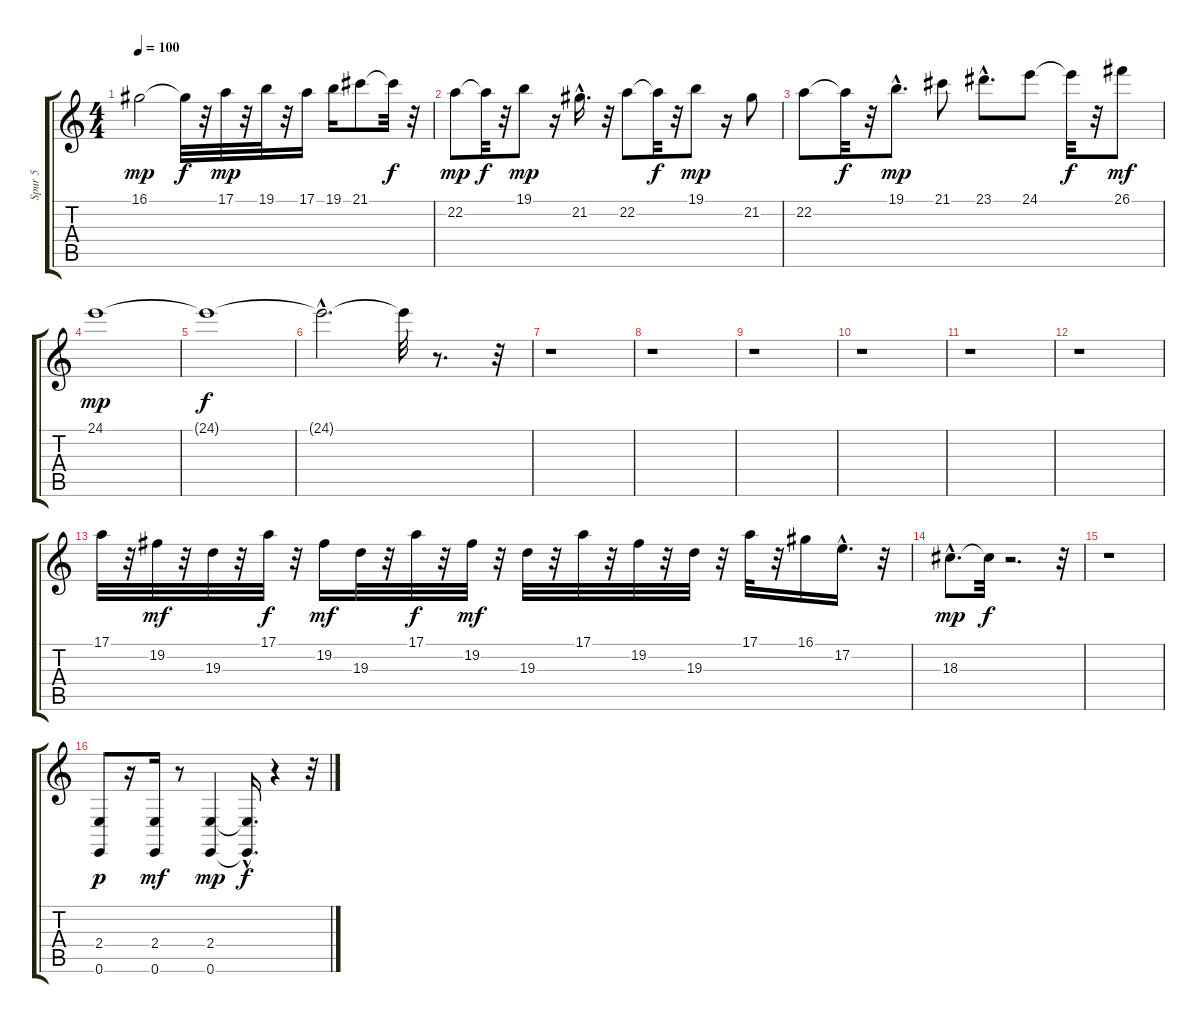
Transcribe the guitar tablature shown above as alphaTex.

\track ("Spur 5" "Spur 5") {instrument stringensemble1}
\staff {score tabs}
\tuning (E4 B3 G3 D3 A2 E2) {hide}
\ts (4 4)
\tempo 100
\clef g2
\ks c
16.1.2{dy mp} 16.1{t}.32{dy f} r.32 17.1.32{dy mp} r.32 19.1.32 r.32 17.1.16 19.1.16 21.1.8 21.1{t}.32{dy f} r.32 |
22.2.8{dy mp} 22.2{t}.32{dy f} r.32 19.1.8{dy mp} r.16 21.2{hac}.16{d} r.32 22.2.8 22.2{t}.32{dy f} r.32 19.1.8{dy mp} r.16 21.2.8 |
22.2.8 22.2{t}.32{dy f} r.32 19.1{hac}.8{d dy mp} 21.1.8 23.1{hac}.8{d} 24.1.8 24.1{t}.32{dy f} r.32 26.1.8{dy mf} |
24.1.1{dy mp} |
24.1{t}.1{dy f} |
24.1{hac t}.2{d} 24.1{t}.32 r.8{d} r.32 |
r.1 |
r.1 |
r.1 |
r.1 |
r.1 |
r.1 |
17.1.32 r.32 19.2.32{dy mf} r.32 19.3.32 r.32 17.1.32{dy f} r.32 19.2.16{dy mf} 19.3.32 r.32 17.1.32{dy f} r.32 19.2.32{dy mf} r.32 19.3.32 r.32 17.1.32 r.32 19.2.32 r.32 19.3.32 r.32 17.1.32 r.32 16.1.16 17.2{hac}.16{d} r.32 |
18.3{hac}.8{d dy mp} 18.3{t}.32{dy f} r.2{d} r.32 |
r.1 |
(2.4 0.6).8{dy p} r.16 (2.4 0.6).16{dy mf} r.8 (2.4 0.6).4{dy mp} (2.4{hac t} 0.6{t}).16{d dy f} r.4 r.32
